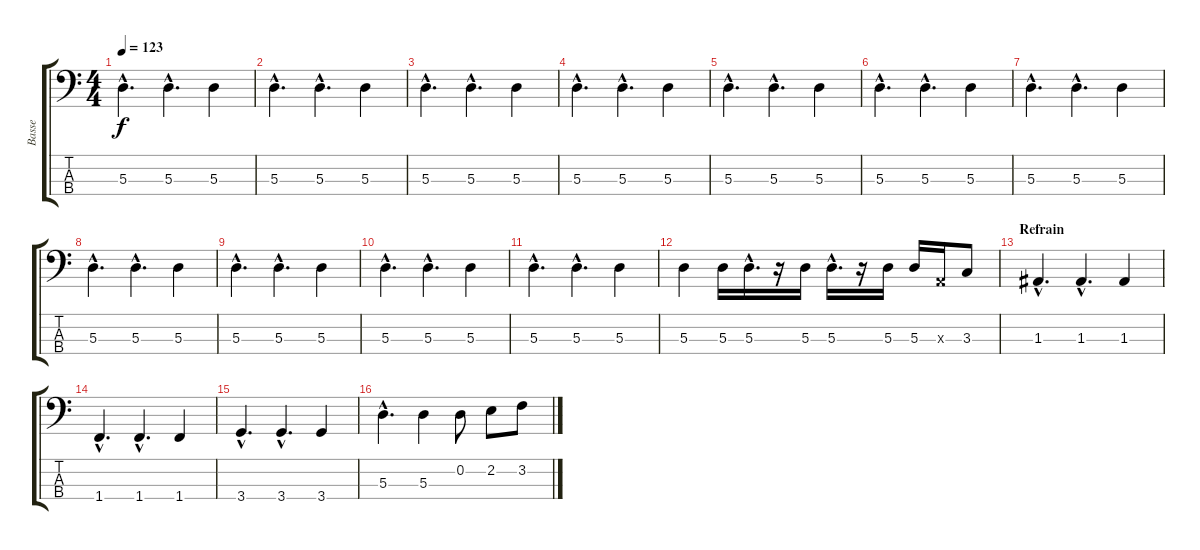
\track ("Basse" "Basse") {instrument electricbassfinger}
\staff {score tabs}
\tuning (G2 D2 A1 E1) {hide}
\ts (4 4)
\tempo 123
\clef f4
\ks c
5.3{hac}.4{d dy f} 5.3{hac}.4{d} 5.3.4 |
5.3{hac}.4{d} 5.3{hac}.4{d} 5.3.4 |
5.3{hac}.4{d} 5.3{hac}.4{d} 5.3.4 |
5.3{hac}.4{d} 5.3{hac}.4{d} 5.3.4 |
5.3{hac}.4{d} 5.3{hac}.4{d} 5.3.4 |
5.3{hac}.4{d} 5.3{hac}.4{d} 5.3.4 |
5.3{hac}.4{d} 5.3{hac}.4{d} 5.3.4 |
5.3{hac}.4{d} 5.3{hac}.4{d} 5.3.4 |
5.3{hac}.4{d} 5.3{hac}.4{d} 5.3.4 |
5.3{hac}.4{d} 5.3{hac}.4{d} 5.3.4 |
5.3{hac}.4{d} 5.3{hac}.4{d} 5.3.4 |
5.3.4 5.3.16 5.3{hac}.16{d} r.16 5.3.16 5.3{hac}.16{d} r.16 5.3.16 5.3.16 0.3{x}.16 3.3.8 |
\section ("" "Refrain")
1.3{hac}.4{d} 1.3{hac}.4{d} 1.3.4 |
1.4{hac}.4{d} 1.4{hac}.4{d} 1.4.4 |
3.4{hac}.4{d} 3.4{hac}.4{d} 3.4.4 |
5.3{hac}.4{d} 5.3.4 0.2.8 2.2.8 3.2.8
